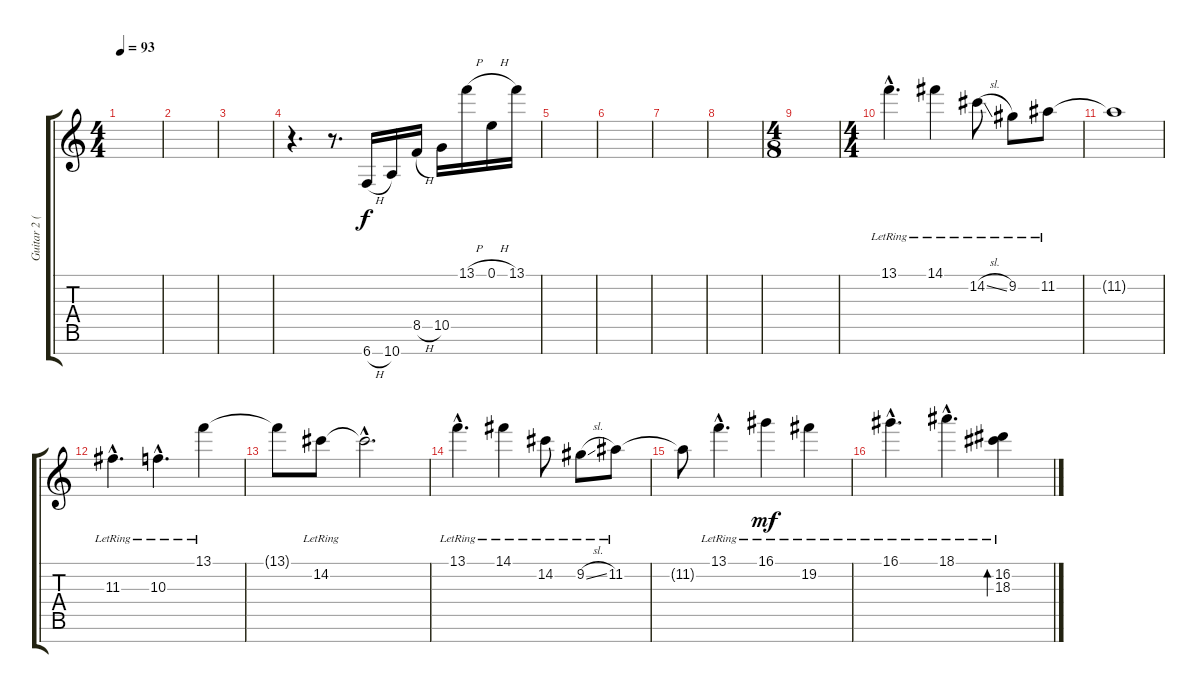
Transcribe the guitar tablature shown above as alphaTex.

\track ("Guitar 2 (1st to 7th string)" "Guitar 2 (") {instrument distortionguitar}
\staff {score tabs}
\tuning (E4 B3 G3 D3 A2 E2 B1) {hide}
\ts (4 4)
\tempo 93
\clef g2
\ks c
|
|
|
r.4{d} r.8{d} 6.7{h}.16 10.7.16 8.5{h}.16 10.5.16 13.1{h}.16 0.1{h}.16 13.1.16 |
|
|
|
|
\ts (4 8)
|
\ts (4 4)
13.1{hac lr}.4{d instrument electricguitarjazz} 14.1{lr}.4 14.2{sl lr}.8 9.2{lr}.8 11.2{lr}.8 |
11.2{t}.1 |
11.3{hac lr}.4{d} 10.3{hac lr}.4{d} 13.1{lr}.4 |
13.1{t}.8 14.2{lr}.8 14.2{hac t}.2{d} |
13.1{hac lr}.4{d} 14.1{lr}.4 14.2{lr}.8 9.2{sl lr}.8 11.2{lr}.8 |
11.2{t}.8 13.1{hac lr}.4{d} 16.1{lr}.4{dy mf} 19.2{lr}.4 |
16.1{hac lr}.4{d} 18.1{hac lr}.4{d} (16.2{lr} 18.3).4{bd 120}
